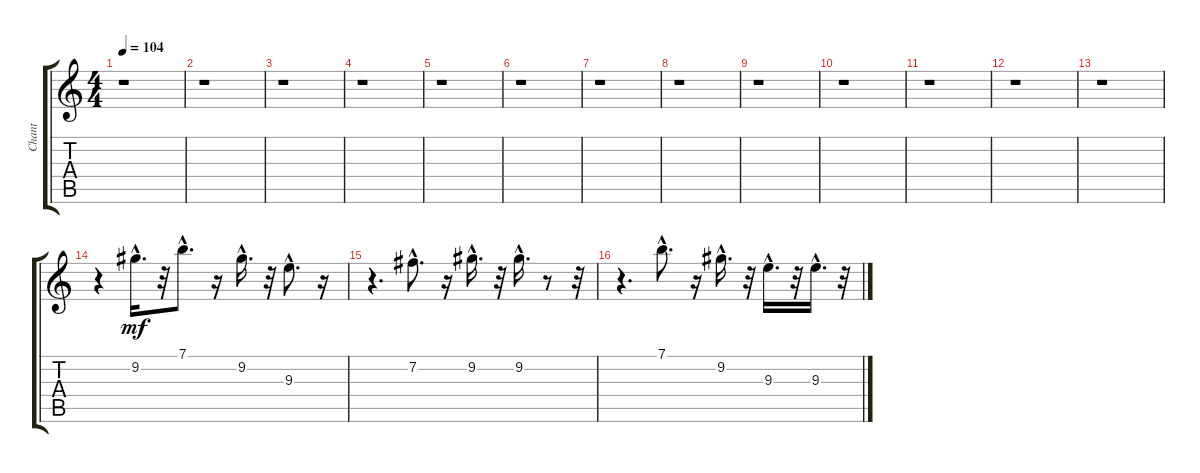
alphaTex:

\track ("Chant" "Chant") {instrument electricguitarjazz}
\staff {score tabs}
\tuning (E4 B3 G3 D3 A2 E2) {hide}
\ts (4 4)
\tempo 104
\clef g2
\ks c
r.1{dy mf instrument electricguitarjazz} |
r.1 |
r.1 |
r.1 |
r.1 |
r.1 |
r.1 |
r.1 |
r.1 |
r.1 |
r.1 |
r.1 |
r.1 |
r.4 9.2{hac}.16{d} r.32 7.1{hac}.8{d} r.16 9.2{hac}.16{d} r.32 9.3{hac}.8{d} r.16 |
r.4{d} 7.2{hac}.8{d} r.16 9.2{hac}.16{d} r.32 9.2{hac}.16{d} r.8 r.32 |
r.4{d} 7.1{hac}.8{d} r.16 9.2{hac}.16{d} r.32 9.3{hac}.16{d} r.32 9.3{hac}.16{d} r.32
